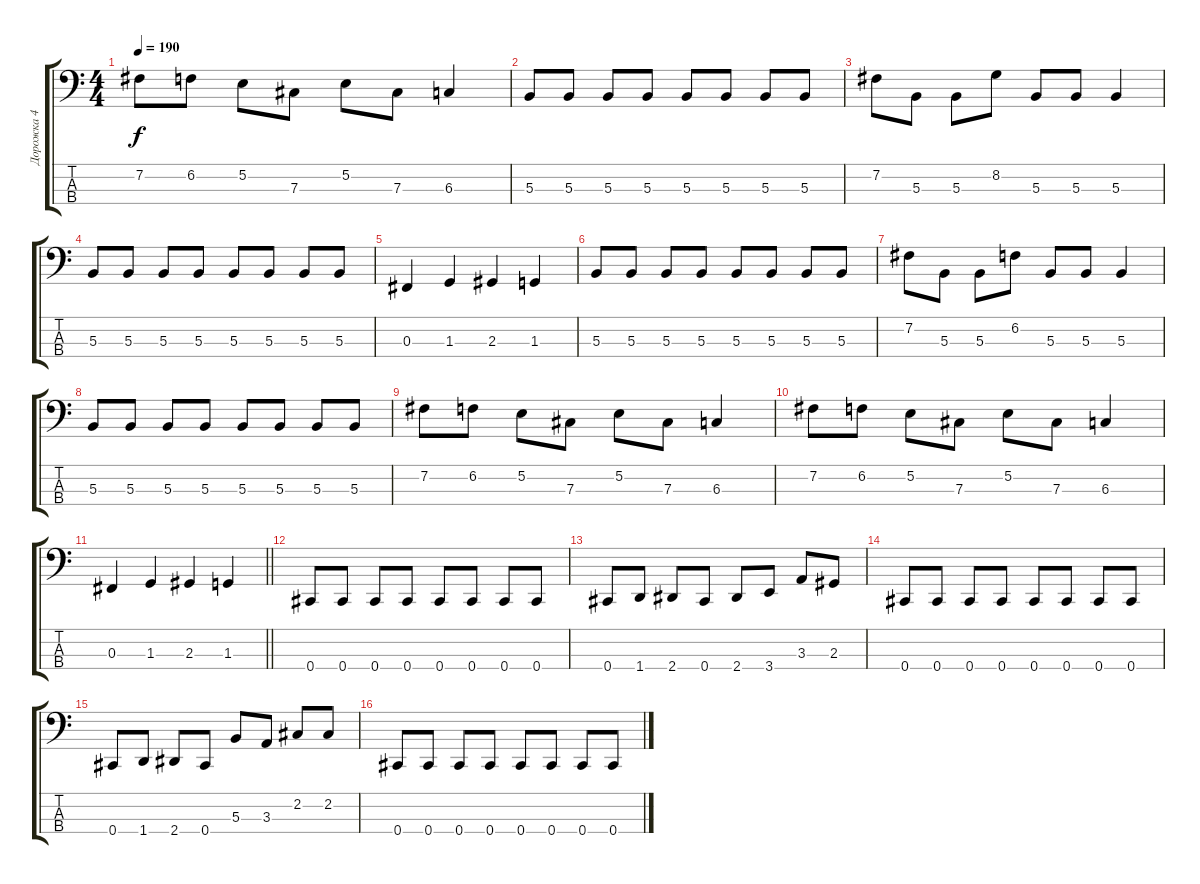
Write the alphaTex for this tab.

\track ("Дорожка 4" "Дорожка 4") {instrument electricbassfinger}
\staff {score tabs}
\tuning (E2 B1 Gb1 Db1) {hide}
\ts (4 4)
\tempo 190
\clef f4
\ks c
7.2.8{dy f} 6.2.8 5.2.8 7.3.8 5.2.8 7.3.8 6.3.4 |
5.3.8 5.3.8 5.3.8 5.3.8 5.3.8 5.3.8 5.3.8 5.3.8 |
7.2.8 5.3.8 5.3.8 8.2.8 5.3.8 5.3.8 5.3.4 |
5.3.8 5.3.8 5.3.8 5.3.8 5.3.8 5.3.8 5.3.8 5.3.8 |
0.3.4 1.3.4 2.3.4 1.3.4 |
5.3.8 5.3.8 5.3.8 5.3.8 5.3.8 5.3.8 5.3.8 5.3.8 |
7.2.8 5.3.8 5.3.8 6.2.8 5.3.8 5.3.8 5.3.4 |
5.3.8 5.3.8 5.3.8 5.3.8 5.3.8 5.3.8 5.3.8 5.3.8 |
7.2.8 6.2.8 5.2.8 7.3.8 5.2.8 7.3.8 6.3.4 |
7.2.8 6.2.8 5.2.8 7.3.8 5.2.8 7.3.8 6.3.4 |
\barLineRight lightlight
0.3.4 1.3.4 2.3.4 1.3.4 |
0.4.8 0.4.8 0.4.8 0.4.8 0.4.8 0.4.8 0.4.8 0.4.8 |
0.4.8 1.4.8 2.4.8 0.4.8 2.4.8 3.4.8 3.3.8 2.3.8 |
0.4.8 0.4.8 0.4.8 0.4.8 0.4.8 0.4.8 0.4.8 0.4.8 |
0.4.8 1.4.8 2.4.8 0.4.8 5.3.8 3.3.8 2.2.8 2.2.8 |
0.4.8 0.4.8 0.4.8 0.4.8 0.4.8 0.4.8 0.4.8 0.4.8
